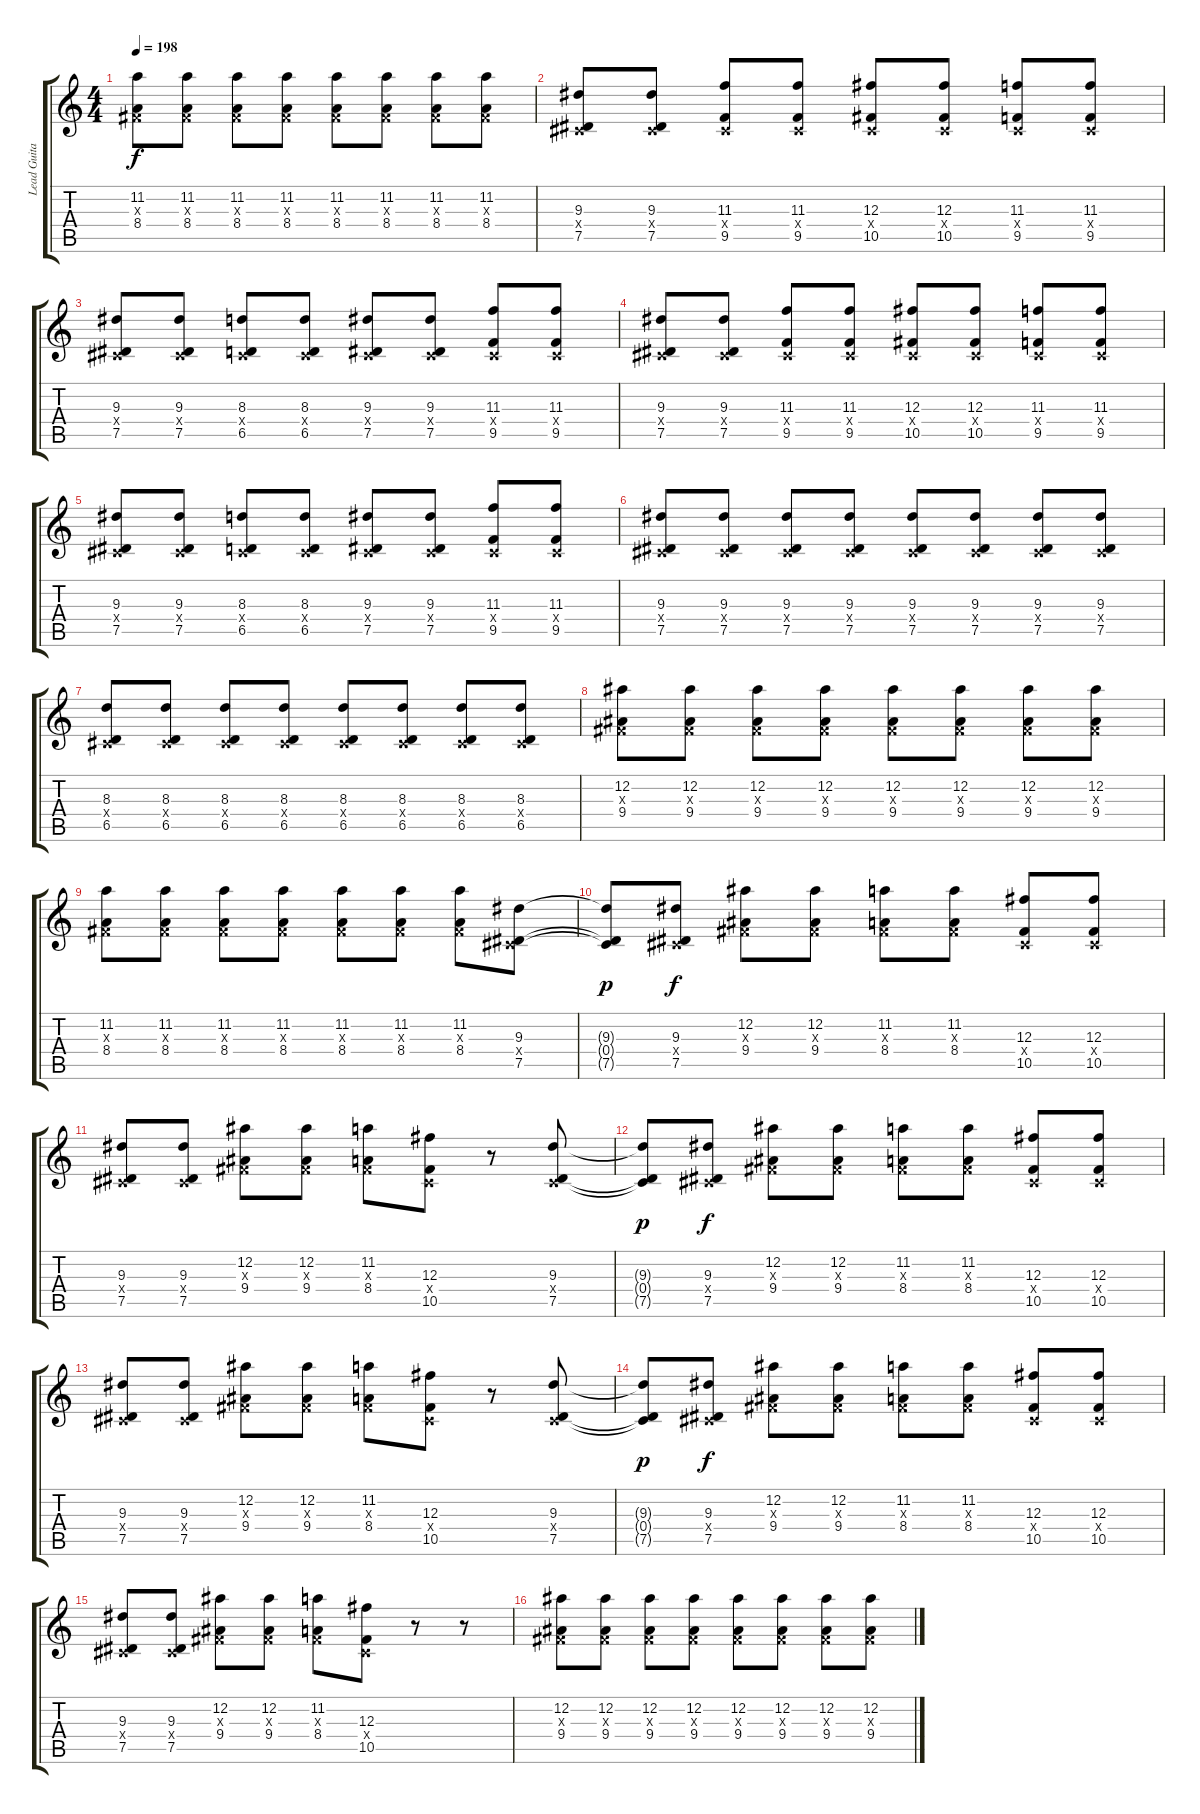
\track ("Lead Guitar" "Lead Guita") {instrument distortionguitar}
\staff {score tabs}
\tuning (Eb4 Bb3 Gb3 Db3 Ab2 Db2) {hide}
\ts (4 4)
\tempo 198
\clef g2
\ks c
(11.2 0.3{x} 8.4).8{dy f} (11.2 0.3{x} 8.4).8 (11.2 0.3{x} 8.4).8 (11.2 0.3{x} 8.4).8 (11.2 0.3{x} 8.4).8 (11.2 0.3{x} 8.4).8 (11.2 0.3{x} 8.4).8 (11.2 0.3{x} 8.4).8 |
(9.3 0.4{x} 7.5).8 (9.3 0.4{x} 7.5).8 (11.3 0.4{x} 9.5).8 (11.3 0.4{x} 9.5).8 (12.3 0.4{x} 10.5).8 (12.3 0.4{x} 10.5).8 (11.3 0.4{x} 9.5).8 (11.3 0.4{x} 9.5).8 |
(9.3 0.4{x} 7.5).8 (9.3 0.4{x} 7.5).8 (8.3 0.4{x} 6.5).8 (8.3 0.4{x} 6.5).8 (9.3 0.4{x} 7.5).8 (9.3 0.4{x} 7.5).8 (11.3 0.4{x} 9.5).8 (11.3 0.4{x} 9.5).8 |
(9.3 0.4{x} 7.5).8 (9.3 0.4{x} 7.5).8 (11.3 0.4{x} 9.5).8 (11.3 0.4{x} 9.5).8 (12.3 0.4{x} 10.5).8 (12.3 0.4{x} 10.5).8 (11.3 0.4{x} 9.5).8 (11.3 0.4{x} 9.5).8 |
(9.3 0.4{x} 7.5).8 (9.3 0.4{x} 7.5).8 (8.3 0.4{x} 6.5).8 (8.3 0.4{x} 6.5).8 (9.3 0.4{x} 7.5).8 (9.3 0.4{x} 7.5).8 (11.3 0.4{x} 9.5).8 (11.3 0.4{x} 9.5).8 |
(9.3 0.4{x} 7.5).8 (9.3 0.4{x} 7.5).8 (9.3 0.4{x} 7.5).8 (9.3 0.4{x} 7.5).8 (9.3 0.4{x} 7.5).8 (9.3 0.4{x} 7.5).8 (9.3 0.4{x} 7.5).8 (9.3 0.4{x} 7.5).8 |
(8.3 0.4{x} 6.5).8 (8.3 0.4{x} 6.5).8 (8.3 0.4{x} 6.5).8 (8.3 0.4{x} 6.5).8 (8.3 0.4{x} 6.5).8 (8.3 0.4{x} 6.5).8 (8.3 0.4{x} 6.5).8 (8.3 0.4{x} 6.5).8 |
(12.2 0.3{x} 9.4).8 (12.2 0.3{x} 9.4).8 (12.2 0.3{x} 9.4).8 (12.2 0.3{x} 9.4).8 (12.2 0.3{x} 9.4).8 (12.2 0.3{x} 9.4).8 (12.2 0.3{x} 9.4).8 (12.2 0.3{x} 9.4).8 |
(11.2 0.3{x} 8.4).8 (11.2 0.3{x} 8.4).8 (11.2 0.3{x} 8.4).8 (11.2 0.3{x} 8.4).8 (11.2 0.3{x} 8.4).8 (11.2 0.3{x} 8.4).8 (11.2 0.3{x} 8.4).8 (9.3 0.4{x} 7.5).8 |
(9.3{t} 0.4{t} 7.5{t}).8{dy p} (9.3 0.4{x} 7.5).8{dy f} (12.2 0.3{x} 9.4).8 (12.2 0.3{x} 9.4).8 (11.2 0.3{x} 8.4).8 (11.2 0.3{x} 8.4).8 (12.3 0.4{x} 10.5).8 (12.3 0.4{x} 10.5).8 |
(9.3 0.4{x} 7.5).8 (9.3 0.4{x} 7.5).8 (12.2 0.3{x} 9.4).8 (12.2 0.3{x} 9.4).8 (11.2 0.3{x} 8.4).8 (12.3 0.4{x} 10.5).8 r.8 (9.3 0.4{x} 7.5).8 |
(9.3{t} 0.4{t} 7.5{t}).8{dy p} (9.3 0.4{x} 7.5).8{dy f} (12.2 0.3{x} 9.4).8 (12.2 0.3{x} 9.4).8 (11.2 0.3{x} 8.4).8 (11.2 0.3{x} 8.4).8 (12.3 0.4{x} 10.5).8 (12.3 0.4{x} 10.5).8 |
(9.3 0.4{x} 7.5).8 (9.3 0.4{x} 7.5).8 (12.2 0.3{x} 9.4).8 (12.2 0.3{x} 9.4).8 (11.2 0.3{x} 8.4).8 (12.3 0.4{x} 10.5).8 r.8 (9.3 0.4{x} 7.5).8 |
(9.3{t} 0.4{t} 7.5{t}).8{dy p} (9.3 0.4{x} 7.5).8{dy f} (12.2 0.3{x} 9.4).8 (12.2 0.3{x} 9.4).8 (11.2 0.3{x} 8.4).8 (11.2 0.3{x} 8.4).8 (12.3 0.4{x} 10.5).8 (12.3 0.4{x} 10.5).8 |
(9.3 0.4{x} 7.5).8 (9.3 0.4{x} 7.5).8 (12.2 0.3{x} 9.4).8 (12.2 0.3{x} 9.4).8 (11.2 0.3{x} 8.4).8 (12.3 0.4{x} 10.5).8 r.8 r.8 |
(12.2 0.3{x} 9.4).8 (12.2 0.3{x} 9.4).8 (12.2 0.3{x} 9.4).8 (12.2 0.3{x} 9.4).8 (12.2 0.3{x} 9.4).8 (12.2 0.3{x} 9.4).8 (12.2 0.3{x} 9.4).8 (12.2 0.3{x} 9.4).8
